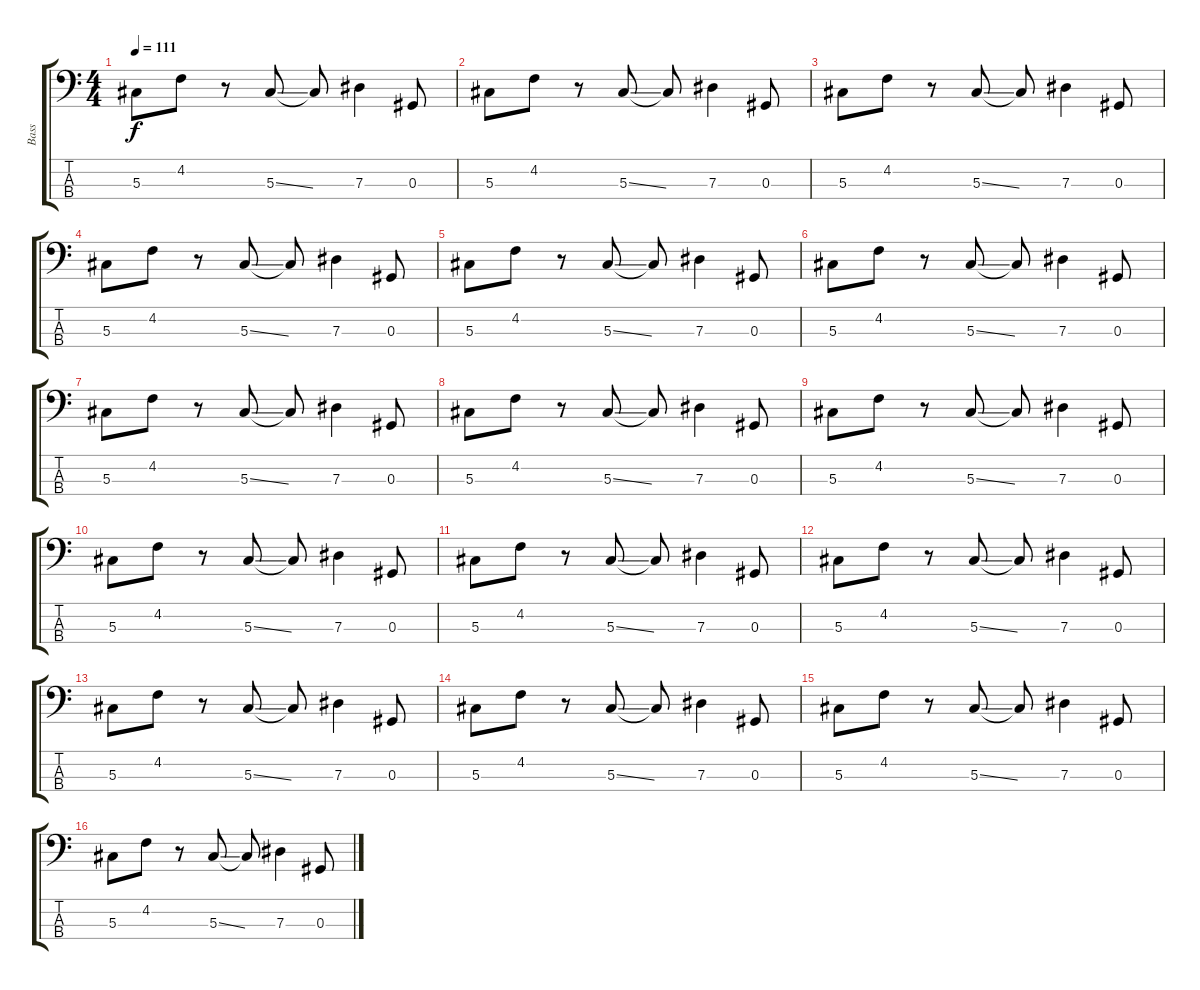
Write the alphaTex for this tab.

\track ("Bass" "Bass") {instrument electricbasspick}
\staff {score tabs}
\tuning (Gb2 Db2 Ab1 Db1) {hide}
\ts (4 4)
\tempo 111
\clef f4
\ks c
5.3.8{dy f} 4.2.8 r.8 5.3{ss}.8 5.3{t}.8 7.3.4 0.3.8 |
5.3.8 4.2.8 r.8 5.3{ss}.8 5.3{t}.8 7.3.4 0.3.8 |
5.3.8 4.2.8 r.8 5.3{ss}.8 5.3{t}.8 7.3.4 0.3.8 |
5.3.8 4.2.8 r.8 5.3{ss}.8 5.3{t}.8 7.3.4 0.3.8 |
5.3.8 4.2.8 r.8 5.3{ss}.8 5.3{t}.8 7.3.4 0.3.8 |
5.3.8 4.2.8 r.8 5.3{ss}.8 5.3{t}.8 7.3.4 0.3.8 |
5.3.8 4.2.8 r.8 5.3{ss}.8 5.3{t}.8 7.3.4 0.3.8 |
5.3.8 4.2.8 r.8 5.3{ss}.8 5.3{t}.8 7.3.4 0.3.8 |
5.3.8 4.2.8 r.8 5.3{ss}.8 5.3{t}.8 7.3.4 0.3.8 |
5.3.8 4.2.8 r.8 5.3{ss}.8 5.3{t}.8 7.3.4 0.3.8 |
5.3.8 4.2.8 r.8 5.3{ss}.8 5.3{t}.8 7.3.4 0.3.8 |
5.3.8 4.2.8 r.8 5.3{ss}.8 5.3{t}.8 7.3.4 0.3.8 |
5.3.8 4.2.8 r.8 5.3{ss}.8 5.3{t}.8 7.3.4 0.3.8 |
5.3.8 4.2.8 r.8 5.3{ss}.8 5.3{t}.8 7.3.4 0.3.8 |
5.3.8 4.2.8 r.8 5.3{ss}.8 5.3{t}.8 7.3.4 0.3.8 |
5.3.8 4.2.8 r.8 5.3{ss}.8 5.3{t}.8 7.3.4 0.3.8
